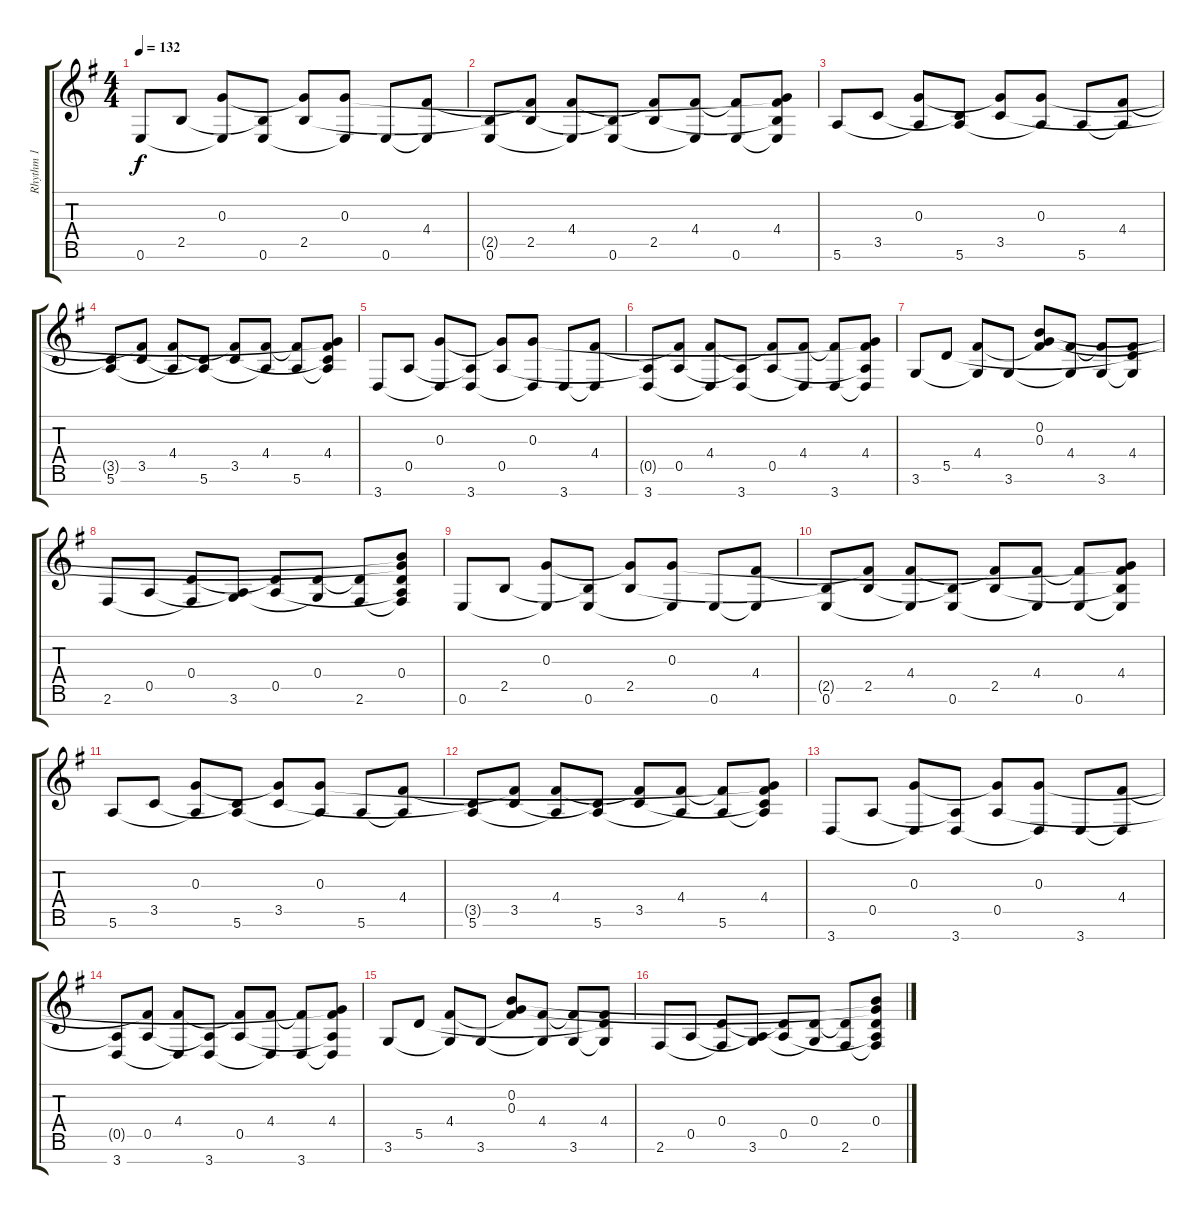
\track ("Rhythm 1" "Rhythm 1") {instrument acousticguitarsteel}
\staff {score tabs}
\tuning (E4 B3 G3 D3 A2 E2 B1) {hide}
\ts (4 4)
\tempo 132
\clef g2
\ks eminor
0.6.8{dy f instrument distortionguitar} 2.5.8 (0.3 0.6{t}).8 (2.5{t} 0.6).8 (0.3{t} 2.5).8 (0.3 0.6{t}).8 0.6.8 (4.4 0.6{t}).8 |
(2.5{t} 0.6).8 (4.4{t} 2.5).8 (4.4 0.6{t}).8 (2.5{t} 0.6).8 (4.4{t} 2.5).8 (4.4 0.6{t}).8 (4.4{t} 0.6).8 (0.3{t} 4.4 2.5{t} 0.6{t}).8 |
5.6.8 3.5.8 (0.3 5.6{t}).8 (3.5{t} 5.6).8 (0.3{t} 3.5).8 (0.3 5.6{t}).8 5.6.8 (4.4 5.6{t}).8 |
(3.5{t} 5.6).8 (4.4{t} 3.5).8 (4.4 5.6{t}).8 (3.5{t} 5.6).8 (4.4{t} 3.5).8 (4.4 5.6{t}).8 (4.4{t} 5.6).8 (0.3{t} 4.4 3.5{t} 5.6{t}).8 |
3.7.8 0.5.8 (0.3 3.7{t}).8 (0.5{t} 3.7).8 (0.3{t} 0.5).8 (0.3 3.7{t}).8 3.7.8 (4.4 3.7{t}).8 |
(0.5{t} 3.7).8 (4.4{t} 0.5).8 (4.4 3.7{t}).8 (0.5{t} 3.7).8 (4.4{t} 0.5).8 (4.4 3.7{t}).8 (4.4{t} 3.7).8 (0.3{t} 4.4 0.5{t} 3.7{t}).8 |
3.6.8 5.5.8 (4.4 3.6{t}).8 3.6.8 (0.2 0.3 4.4{t}).8 (4.4 3.6{t}).8 (4.4{t} 3.6).8 (4.4 5.5{t} 3.6{t}).8 |
2.6.8 0.5.8 (0.4 2.6{t}).8 (0.5{t} 3.6).8 (0.4{t} 0.5).8 (0.4 3.6{t}).8 (0.4{t} 2.6).8 (0.2{t} 0.3{t} 0.4 0.5{t} 2.6{t}).8 |
0.6.8 2.5.8 (0.3 0.6{t}).8 (2.5{t} 0.6).8 (0.3{t} 2.5).8 (0.3 0.6{t}).8 0.6.8 (4.4 0.6{t}).8 |
(2.5{t} 0.6).8 (4.4{t} 2.5).8 (4.4 0.6{t}).8 (2.5{t} 0.6).8 (4.4{t} 2.5).8 (4.4 0.6{t}).8 (4.4{t} 0.6).8 (0.3{t} 4.4 2.5{t} 0.6{t}).8 |
5.6.8 3.5.8 (0.3 5.6{t}).8 (3.5{t} 5.6).8 (0.3{t} 3.5).8 (0.3 5.6{t}).8 5.6.8 (4.4 5.6{t}).8 |
(3.5{t} 5.6).8 (4.4{t} 3.5).8 (4.4 5.6{t}).8 (3.5{t} 5.6).8 (4.4{t} 3.5).8 (4.4 5.6{t}).8 (4.4{t} 5.6).8 (0.3{t} 4.4 3.5{t} 5.6{t}).8 |
3.7.8 0.5.8 (0.3 3.7{t}).8 (0.5{t} 3.7).8 (0.3{t} 0.5).8 (0.3 3.7{t}).8 3.7.8 (4.4 3.7{t}).8 |
(0.5{t} 3.7).8 (4.4{t} 0.5).8 (4.4 3.7{t}).8 (0.5{t} 3.7).8 (4.4{t} 0.5).8 (4.4 3.7{t}).8 (4.4{t} 3.7).8 (0.3{t} 4.4 0.5{t} 3.7{t}).8 |
3.6.8 5.5.8 (4.4 3.6{t}).8 3.6.8 (0.2 0.3 4.4{t}).8 (4.4 3.6{t}).8 (4.4{t} 3.6).8 (4.4 5.5{t} 3.6{t}).8 |
2.6.8 0.5.8 (0.4 2.6{t}).8 (0.5{t} 3.6).8 (0.4{t} 0.5).8 (0.4 3.6{t}).8 (0.4{t} 2.6).8 (0.2{t} 0.3{t} 0.4 0.5{t} 2.6{t}).8
